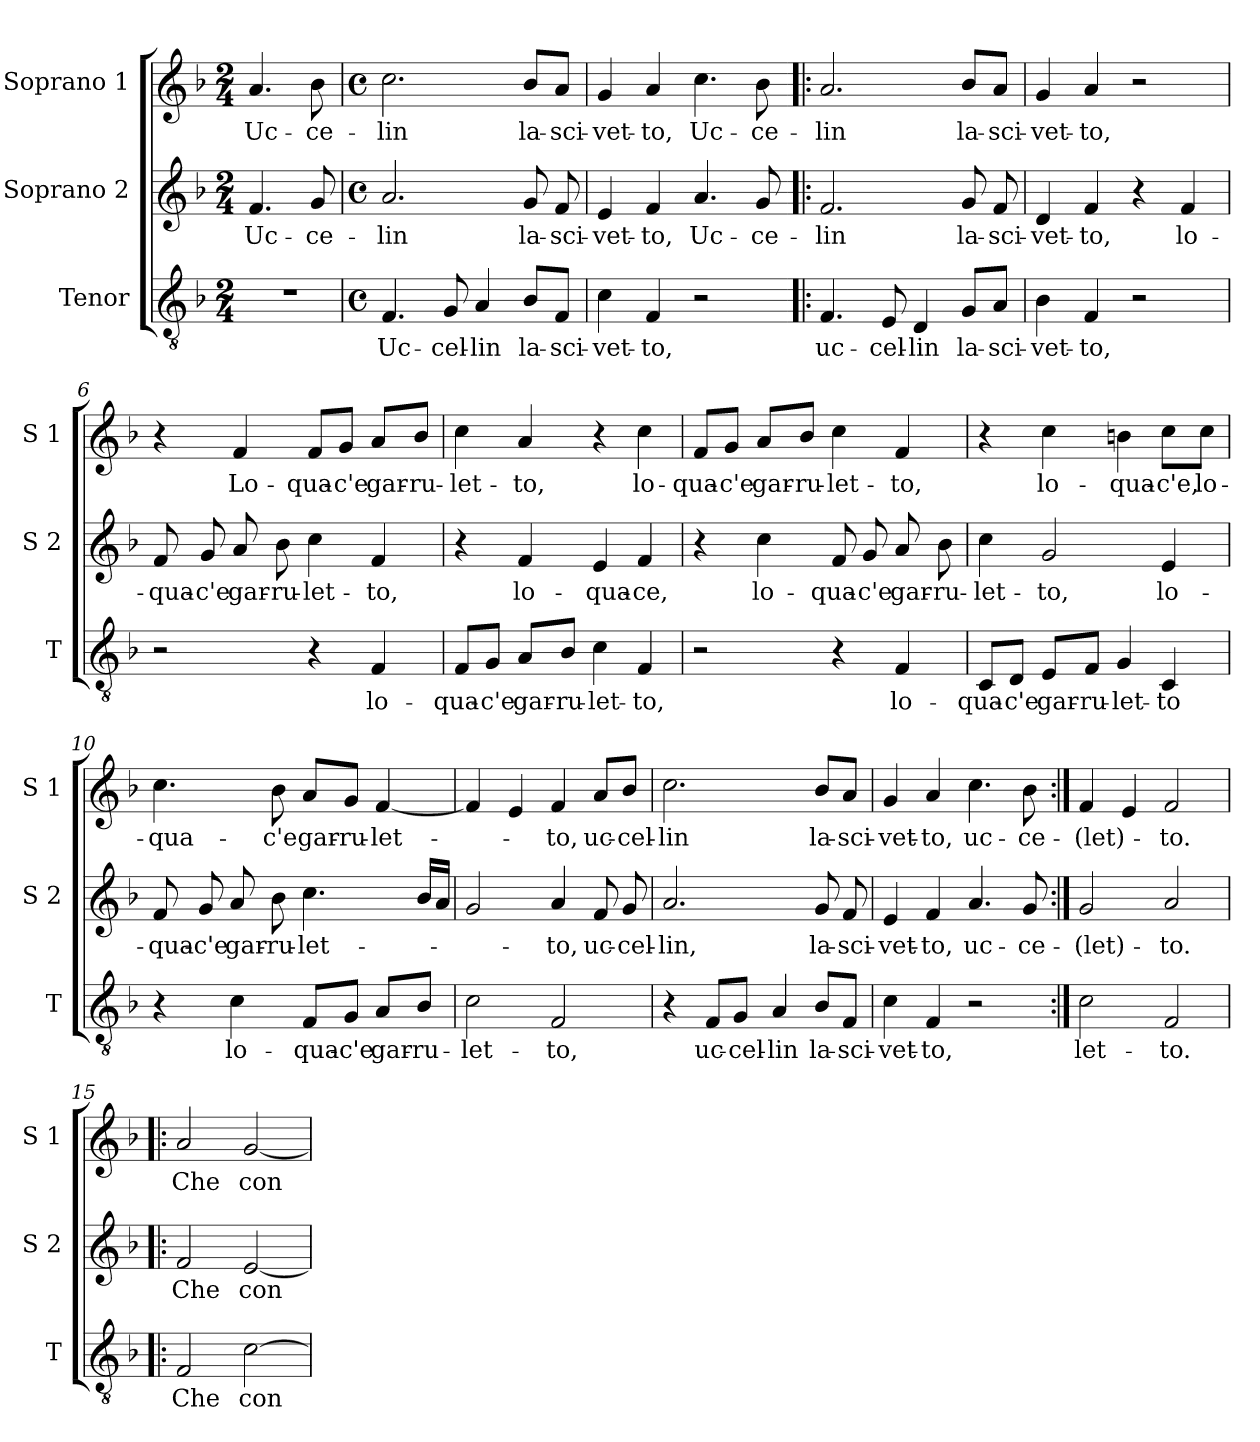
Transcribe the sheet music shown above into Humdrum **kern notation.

**kern	**text	**kern	**text	**kern	**text
*part3	*part3	*part2	*part2	*part1	*part1
*staff3	*staff3	*staff2	*staff2	*staff1	*staff1
*I"Tenor	*	*I"Soprano 2	*	*I"Soprano 1	*
*I'T	*	*I'S 2	*	*I'S 1	*
*clefGv2	*	*clefG2	*	*clefG2	*
*k[b-]	*	*k[b-]	*	*k[b-]	*
*F:	*	*F:	*	*F:	*
*M2/4	*	*M2/4	*	*M2/4	*
=1	=1	=1	=1	=1	=1
!	!	!	!LO:LY:b	!	!LO:LY:b
2r	.	4.f/	Uc-	4.a/	Uc-
!	!	!	!LO:LY:b	!	!LO:LY:b
.	.	8g/	-ce-	8b-\	-ce-
=2	=2	=2	=2	=2	=2
*M4/4	*	*M4/4	*	*M4/4	*
*met(c)	*	*met(c)	*	*met(c)	*
!	!LO:LY:b	!	!LO:LY:b	!	!LO:LY:b
4.F/	Uc-	2.a/	-lin	2.cc\	-lin
!	!LO:LY:b	!	!	!	!
8G/	-cel-	.	.	.	.
!	!LO:LY:b	!	!	!	!
4A/	-lin	.	.	.	.
!	!LO:LY:b	!	!LO:LY:b	!	!LO:LY:b
8B-/L	la-	8g/	la-	8b-/L	la-
!	!LO:LY:b	!	!LO:LY:b	!	!LO:LY:b
8F/J	-sci-	8f/	-sci-	8a/J	-sci-
=3	=3	=3	=3	=3	=3
!	!LO:LY:b	!	!LO:LY:b	!	!LO:LY:b
4c\	-vet-	4e/	-vet-	4g/	-vet-
!	!LO:LY:b	!	!LO:LY:b	!	!LO:LY:b
4F/	-to,	4f/	-to,	4a/	-to,
!	!	!	!LO:LY:b	!	!LO:LY:b
2r	.	4.a/	Uc-	4.cc\	Uc-
!	!	!	!LO:LY:b	!	!LO:LY:b
.	.	8g/	-ce-	8b-\	-ce-
=4!|:	=4!|:	=4!|:	=4!|:	=4!|:	=4!|:
!	!LO:LY:b	!	!LO:LY:b	!	!LO:LY:b
4.F/	uc-	2.f/	-lin	2.a/	-lin
!	!LO:LY:b	!	!	!	!
8E/	-cel-	.	.	.	.
!	!LO:LY:b	!	!	!	!
4D/	-lin	.	.	.	.
!	!LO:LY:b	!	!LO:LY:b	!	!LO:LY:b
8G/L	la-	8g/	la-	8b-/L	la-
!	!LO:LY:b	!	!LO:LY:b	!	!LO:LY:b
8A/J	-sci-	8f/	-sci-	8a/J	-sci-
=5	=5	=5	=5	=5	=5
!	!LO:LY:b	!	!LO:LY:b	!	!LO:LY:b
4B-\	-vet-	4d/	-vet-	4g/	-vet-
!	!LO:LY:b	!	!LO:LY:b	!	!LO:LY:b
4F/	-to,	4f/	-to,	4a/	-to,
2r	.	4r	.	2r	.
!	!	!	!LO:LY:b	!	!
.	.	4f/	lo-	.	.
!!LO:LB:g=z
=6	=6	=6	=6	=6	=6
!	!	!	!LO:LY:b	!	!
2r	.	8f/	-qua-	4r	.
!	!	!	!LO:LY:b	!	!
.	.	8g/	-c'e	.	.
!	!	!	!LO:LY:b	!	!LO:LY:b
.	.	8a/	gar-	4f/	Lo-
!	!	!	!LO:LY:b	!	!
.	.	8b-\	-ru-	.	.
!	!	!	!LO:LY:b	!	!LO:LY:b
4r	.	4cc\	-let-	8f/L	-qua-
!	!	!	!	!	!LO:LY:b
.	.	.	.	8g/J	-c'e
!	!LO:LY:b	!	!LO:LY:b	!	!LO:LY:b
4F/	lo-	4f/	-to,	8a/L	gar-
!	!	!	!	!	!LO:LY:b
.	.	.	.	8b-/J	-ru-
=7	=7	=7	=7	=7	=7
!	!LO:LY:b	!	!	!	!LO:LY:b
8F/L	-qua-	4r	.	4cc\	-let-
!	!LO:LY:b	!	!	!	!
8G/J	-c'e	.	.	.	.
!	!LO:LY:b	!	!LO:LY:b	!	!LO:LY:b
8A/L	gar-	4f/	lo-	4a/	-to,
!	!LO:LY:b	!	!	!	!
8B-/J	-ru-	.	.	.	.
!	!LO:LY:b	!	!LO:LY:b	!	!
4c\	-let-	4e/	-qua-	4r	.
!	!LO:LY:b	!	!LO:LY:b	!	!LO:LY:b
4F/	-to,	4f/	-ce,	4cc\	lo-
=8	=8	=8	=8	=8	=8
!	!	!	!	!	!LO:LY:b
2r	.	4r	.	8f/L	-qua-
!	!	!	!	!	!LO:LY:b
.	.	.	.	8g/J	-c'e
!	!	!	!LO:LY:b	!	!LO:LY:b
.	.	4cc\	lo-	8a/L	gar-
!	!	!	!	!	!LO:LY:b
.	.	.	.	8b-/J	-ru-
!	!	!	!LO:LY:b	!	!LO:LY:b
4r	.	8f/	-qua-	4cc\	-let-
!	!	!	!LO:LY:b	!	!
.	.	8g/	-c'e	.	.
!	!LO:LY:b	!	!LO:LY:b	!	!LO:LY:b
4F/	lo-	8a/	gar-	4f/	-to,
!	!	!	!LO:LY:b	!	!
.	.	8b-\	-ru-	.	.
=9	=9	=9	=9	=9	=9
!	!LO:LY:b	!	!LO:LY:b	!	!
8C/L	-qua-	4cc\	-let-	4r	.
!	!LO:LY:b	!	!	!	!
8D/J	-c'e	.	.	.	.
!	!LO:LY:b	!	!LO:LY:b	!	!LO:LY:b
8E/L	gar-	2g/	-to,	4cc\	lo-
!	!LO:LY:b	!	!	!	!
8F/J	-ru-	.	.	.	.
!	!LO:LY:b	!	!	!	!LO:LY:b
4G/	-let-	.	.	4bn\	-qua-
!	!LO:LY:b	!	!LO:LY:b	!	!LO:LY:b
4C/	-to	4e/	lo-	8cc\L	-c'e,
!	!	!	!	!	!LO:LY:b
.	.	.	.	8cc\J	lo-
!!LO:LB:g=z
=10	=10	=10	=10	=10	=10
!	!	!	!LO:LY:b	!	!LO:LY:b
4r	.	8f/	-qua-	4.cc\	-qua-
!	!	!	!LO:LY:b	!	!
.	.	8g/	-c'e	.	.
!	!LO:LY:b	!	!LO:LY:b	!	!
4c\	lo-	8a/	gar-	.	.
!	!	!	!LO:LY:b	!	!LO:LY:b
.	.	8b-\	-ru-	8b-\	-c'e
!	!LO:LY:b	!	!LO:LY:b	!	!LO:LY:b
8F/L	-qua-	4.cc\	-let-	8a/L	gar-
!	!LO:LY:b	!	!	!	!LO:LY:b
8G/J	-c'e	.	.	8g/J	-ru-
!	!LO:LY:b	!	!	!	!LO:LY:b
8A/L	gar-	.	.	[4f/	-let-
!	!LO:LY:b	!	!	!	!
8B-/J	-ru-	16b-/LL	.	.	.
.	.	16a/JJ	.	.	.
=11	=11	=11	=11	=11	=11
!	!LO:LY:b	!	!	!	!
2c\	-let-	2g/	.	4f/]	.
.	.	.	.	4e/	.
!	!LO:LY:b	!	!LO:LY:b	!	!LO:LY:b
2F/	-to,	4a/	-to,	4f/	-to,
!	!	!	!LO:LY:b	!	!LO:LY:b
.	.	8f/	uc-	8a/L	uc-
!	!	!	!LO:LY:b	!	!LO:LY:b
.	.	8g/	-cel-	8b-/J	-cel-
=12	=12	=12	=12	=12	=12
!	!	!	!LO:LY:b	!	!LO:LY:b
4r	.	2.a/	-lin,	2.cc\	-lin
!	!LO:LY:b	!	!	!	!
8F/L	uc-	.	.	.	.
!	!LO:LY:b	!	!	!	!
8G/J	-cel-	.	.	.	.
!	!LO:LY:b	!	!	!	!
4A/	-lin	.	.	.	.
!	!LO:LY:b	!	!LO:LY:b	!	!LO:LY:b
8B-/L	la-	8g/	la-	8b-/L	la-
!	!LO:LY:b	!	!LO:LY:b	!	!LO:LY:b
8F/J	-sci-	8f/	-sci-	8a/J	-sci-
=13	=13	=13	=13	=13	=13
!	!LO:LY:b	!	!LO:LY:b	!	!LO:LY:b
4c\	-vet-	4e/	-vet-	4g/	-vet-
!	!LO:LY:b	!	!LO:LY:b	!	!LO:LY:b
4F/	-to,	4f/	-to,	4a/	-to,
!	!	!	!LO:LY:b	!	!LO:LY:b
2r	.	4.a/	uc-	4.cc\	uc-
!	!	!	!LO:LY:b	!	!LO:LY:b
.	.	8g/	-ce-	8b-\	-ce-
!!LO:PB:g=z
=14:|!	=14:|!	=14:|!	=14:|!	=14:|!	=14:|!
!	!LO:LY:b	!	!LO:LY:b	!	!LO:LY:b
2c\	let-	2g/	-(let)-	4f/	-(let)-
.	.	.	.	4e/	.
!	!LO:LY:b	!	!LO:LY:b	!	!LO:LY:b
2F/	-to.	2a/	-to.	2f/	-to.
=15!|:	=15!|:	=15!|:	=15!|:	=15!|:	=15!|:
!	!LO:LY:b	!	!LO:LY:b	!	!LO:LY:b
2F/	Che	2f/	Che	2a/	Che
!	!LO:LY:b	!	!LO:LY:b	!	!LO:LY:b
[2c\	con	[2e/	con	[2g/	con
=	=	=	=	=	=
*-	*-	*-	*-	*-	*-
